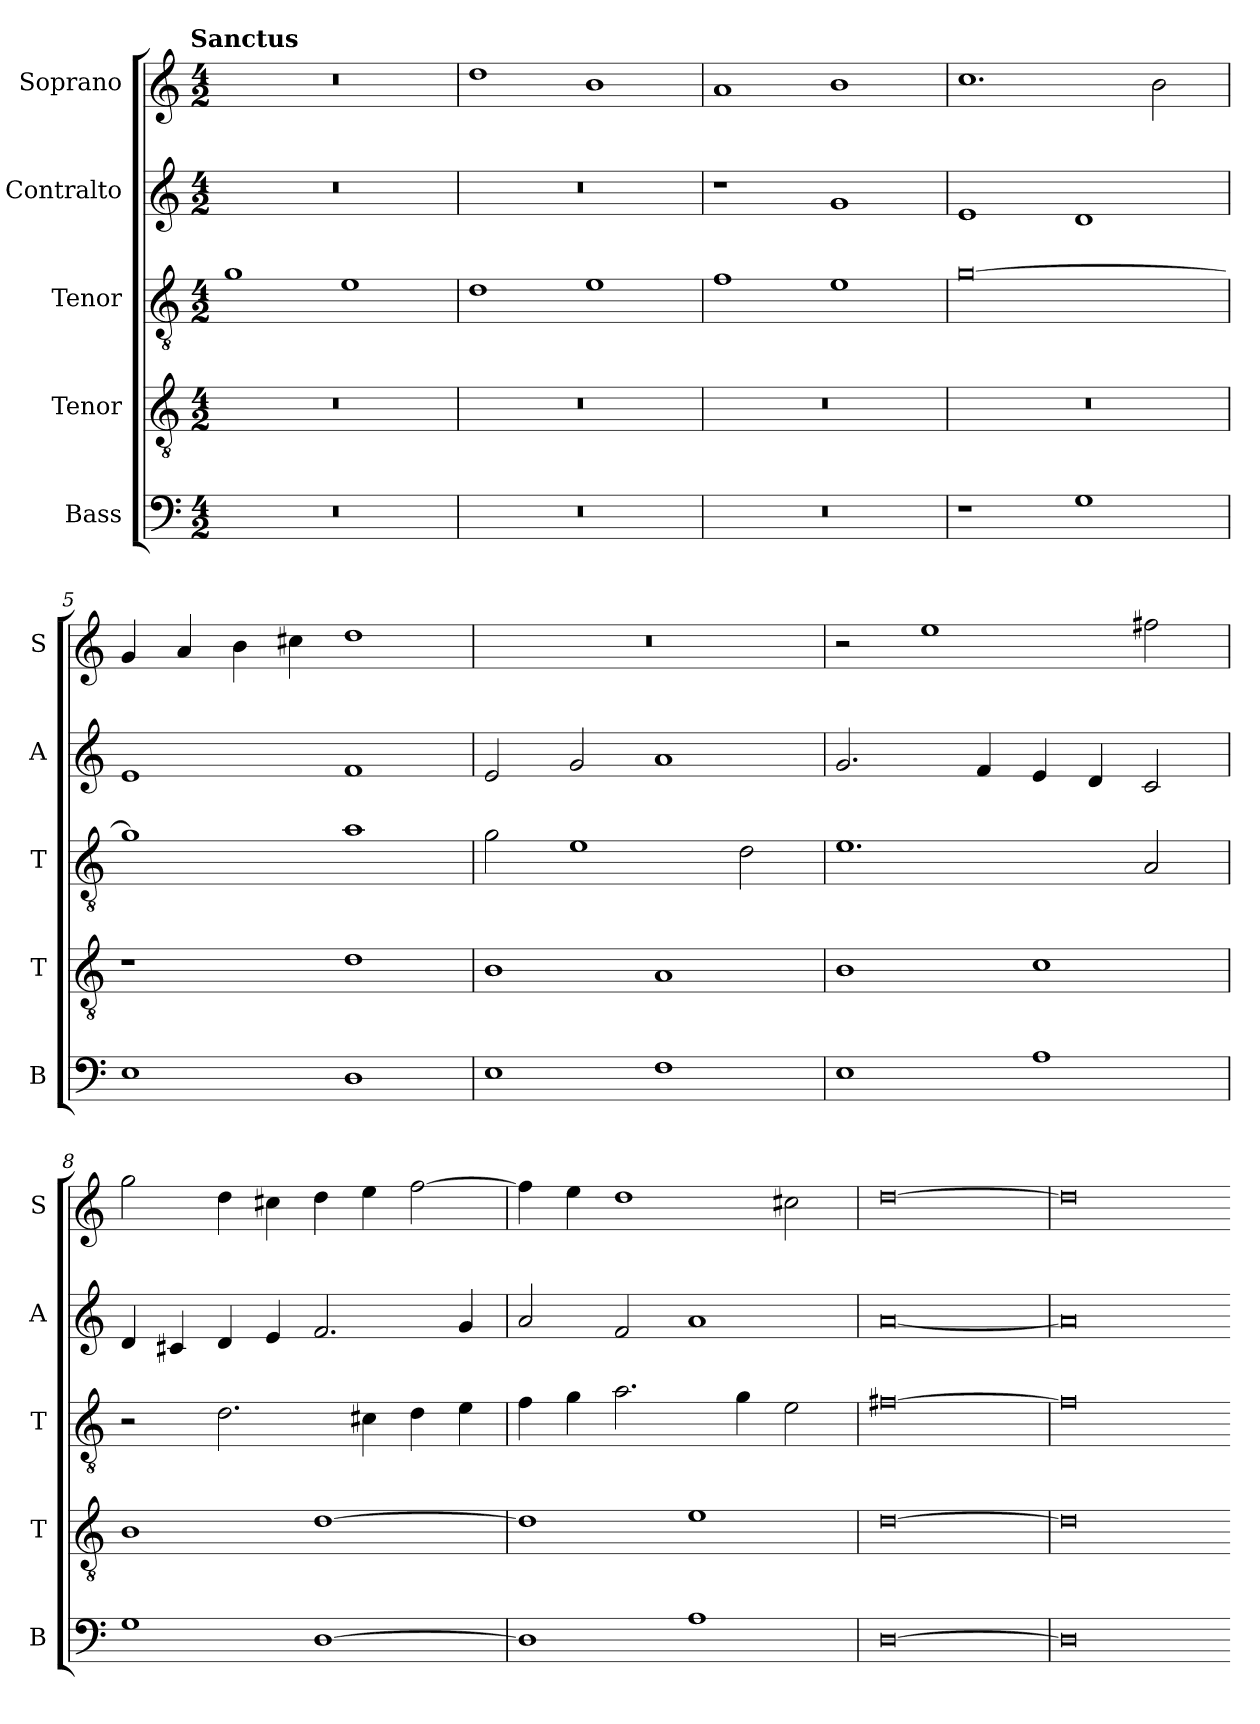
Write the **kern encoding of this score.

**kern	**kern	**kern	**kern	**kern
*part5	*part4	*part3	*part2	*part1
*staff5	*staff4	*staff3	*staff2	*staff1
*I"Bass	*I"Tenor	*I"Tenor	*I"Contralto	*I"Soprano
*I'B	*I'T	*I'T	*I'A	*I'S
*clefF4	*clefGv2	*clefGv2	*clefG2	*clefG2
*k[]	*k[]	*k[]	*k[]	*k[]
*G:mix	*G:mix	*G:mix	*G:mix	*G:mix
!!LO:TX:omd:t=Sanctus
*M4/2	*M4/2	*M4/2	*M4/2	*M4/2
=1	=1	=1	=1	=1
0r	0r	1g	0r	0r
.	.	1e	.	.
=2	=2	=2	=2	=2
0r	0r	1d	0r	1dd
.	.	1e	.	1b
=3	=3	=3	=3	=3
0r	0r	1f	1r	1a
.	.	1e	1g	1b
=4	=4	=4	=4	=4
1r	0r	[0g	1e	1.cc
1G	.	.	1d	.
.	.	.	.	2b
=5	=5	=5	=5	=5
1E	1r	1g]	1e	4g
.	.	.	.	4a
.	.	.	.	4b
.	.	.	.	4cc#X
1D	1d	1a	1f	1dd
=6	=6	=6	=6	=6
1E	1B	2g	2e	0r
.	.	1e	2g	.
1F	1A	.	1a	.
.	.	2d	.	.
=7	=7	=7	=7	=7
1E	1B	1.e	2.g	2r
.	.	.	.	1ee
.	.	.	4f	.
1A	1c	.	4e	.
.	.	.	4d	.
.	.	2A	2c	2ff#X
=8	=8	=8	=8	=8
1G	1B	2r	4d	2gg
.	.	.	4c#X	.
.	.	2.d	4d	4dd
.	.	.	4e	4cc#X
[1D	[1d	.	2.f	4dd
.	.	4c#X	.	4ee
.	.	4d	.	[2ff
.	.	4e	4g	.
=9	=9	=9	=9	=9
1D]	1d]	4f	2a	4ff]
.	.	4g	.	4ee
.	.	2.a	2f	1dd
1A	1e	.	1a	.
.	.	4g	.	.
.	.	2e	.	2cc#X
=10	=10	=10	=10	=10
[0D	[0d	[0f#X	[0a	[0dd
=11	=11	=11	=11	=11
0D]	0d]	0f#]	0a]	0dd]
=-	=-	=-	=-	=-
*-	*-	*-	*-	*-
